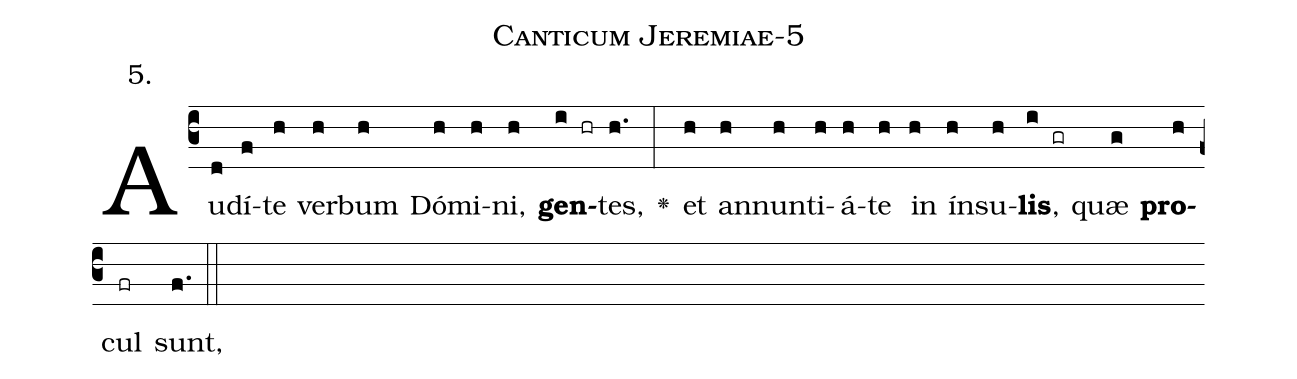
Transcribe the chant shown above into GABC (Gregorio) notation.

name: Canticum Jeremiae-5;
annotation: 5.;
%%
(c3)Au(d)dí(f)te(h) ver(h)bum(h) Dó(h)mi(h)ni,(h) <b>gen</b>(i hr)tes,(h.) <v>\greheightstar</v>(:) et(h) an(h)nun(h)ti(h)á(h)te(h) in(h) ín(h)su(h)<b>lis</b>,(i gr) quæ(g) <b>pro</b>(h)cul(fr) sunt,(f.) (::)


%E(h) u(h) o(i) u(g) a(h) e.(f.) (::)
